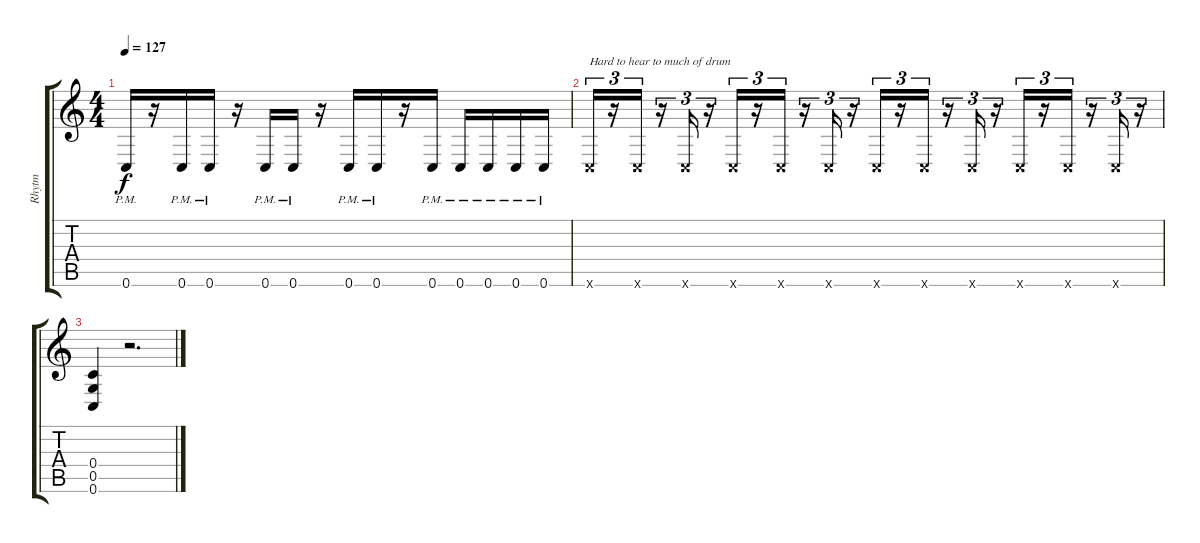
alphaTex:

\track ("Rhytm" "Rhytm") {instrument distortionguitar}
\staff {score tabs}
\tuning (D4 A3 F3 C3 G2 C2) {hide}
\ts (4 4)
\tempo 127
\clef g2
\ks c
0.6{pm}.16{dy f} r.16 0.6{pm}.16 0.6{pm}.16 r.16 0.6{pm}.16 0.6{pm}.16 r.16 0.6{pm}.16 0.6{pm}.16 r.16 0.6{pm}.16 0.6{pm}.16 0.6{pm}.16 0.6{pm}.16 0.6{pm}.16 |
0.6{x}.16{tu (3 2) txt "Hard to hear to much of drum"} r.16{tu (3 2)} 0.6{x}.16{tu (3 2)} r.16{tu (3 2)} 0.6{x}.16{tu (3 2)} r.16{tu (3 2)} 0.6{x}.16{tu (3 2)} r.16{tu (3 2)} 0.6{x}.16{tu (3 2)} r.16{tu (3 2)} 0.6{x}.16{tu (3 2)} r.16{tu (3 2)} 0.6{x}.16{tu (3 2)} r.16{tu (3 2)} 0.6{x}.16{tu (3 2)} r.16{tu (3 2)} 0.6{x}.16{tu (3 2)} r.16{tu (3 2)} 0.6{x}.16{tu (3 2)} r.16{tu (3 2)} 0.6{x}.16{tu (3 2)} r.16{tu (3 2)} 0.6{x}.16{tu (3 2)} r.16{tu (3 2)} |
(0.4 0.5 0.6).4 r.2{d}
